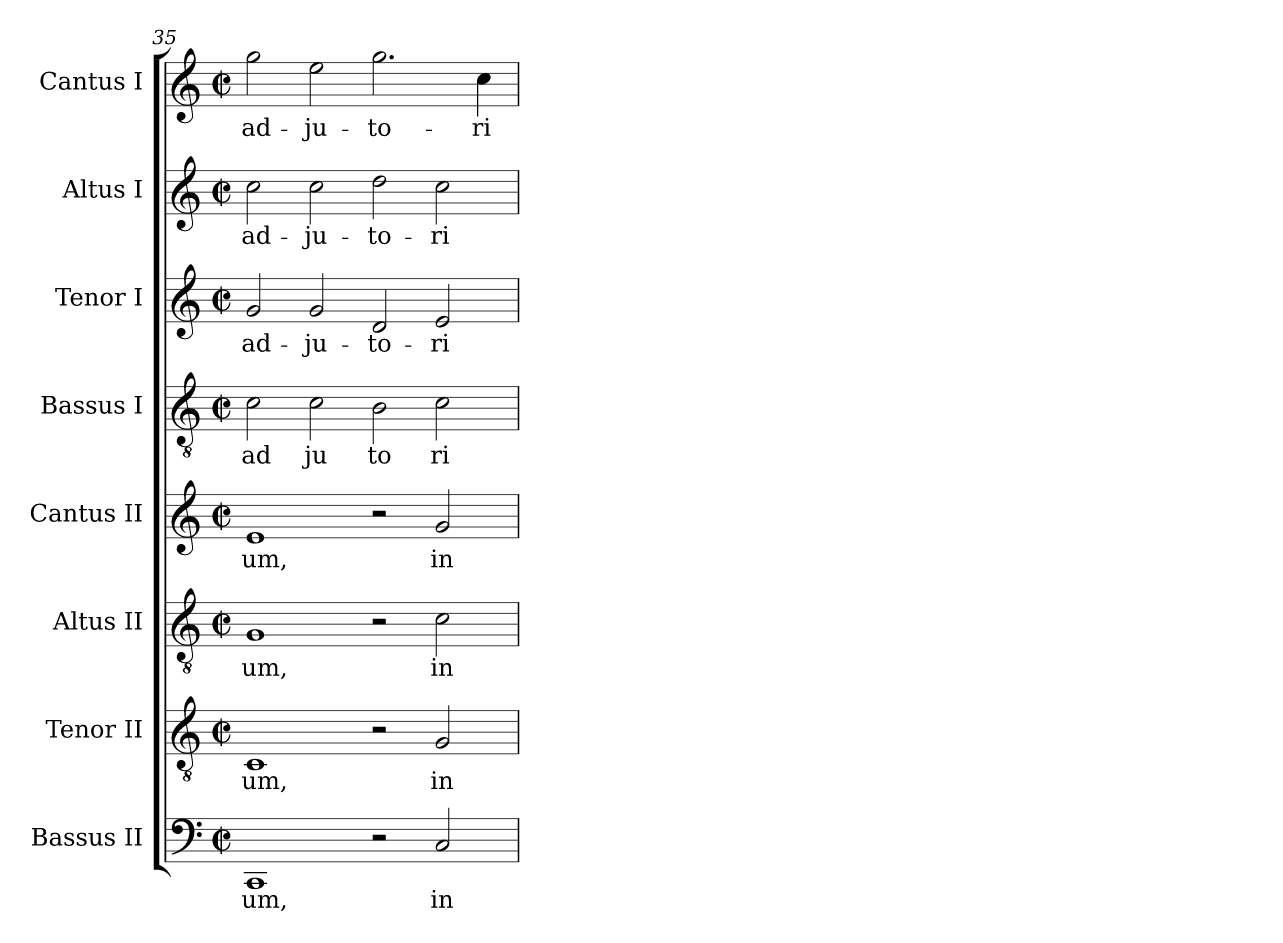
**kern	**text	**kern	**text	**kern	**text	**kern	**text	**kern	**text	**kern	**text	**kern	**text	**kern	**text
*part8	*part8	*part7	*part7	*part6	*part6	*part5	*part5	*part4	*part4	*part3	*part3	*part2	*part2	*part1	*part1
*staff8	*staff8	*staff7	*staff7	*staff6	*staff6	*staff5	*staff5	*staff4	*staff4	*staff3	*staff3	*staff2	*staff2	*staff1	*staff1
*I"Bassus II	*	*I"Tenor II	*	*I"Altus II	*	*I"Cantus II	*	*I"Bassus I	*	*I"Tenor I	*	*I"Altus I	*	*I"Cantus I	*
*clefF4	*	*clefGv2	*	*clefGv2	*	*clefG2	*	*clefGv2	*	*clefG2	*	*clefG2	*	*clefG2	*
*k[]	*	*k[]	*	*k[]	*	*k[]	*	*k[]	*	*k[]	*	*k[]	*	*k[]	*
*C:	*	*C:	*	*C:	*	*C:	*	*C:	*	*C:	*	*C:	*	*C:	*
*M2/2	*	*M2/2	*	*M2/2	*	*M2/2	*	*M2/2	*	*M2/2	*	*M2/2	*	*M2/2	*
*met(c|)	*	*met(c|)	*	*met(c|)	*	*met(c|)	*	*met(c|)	*	*met(c|)	*	*met(c|)	*	*met(c|)	*
=35	=35	=35	=35	=35	=35	=35	=35	=35	=35	=35	=35	=35	=35	=35	=35
!	!LO:LY:b:cj	!	!LO:LY:b:cj	!	!LO:LY:b:cj	!	!LO:LY:b:cj	!	!LO:LY:b:cj	!	!LO:LY:b:cj	!	!LO:LY:b:cj	!	!LO:LY:b:cj
1CC	-um,	1C	-um,	1G	-um,	1e	um,	2c\	ad	2g/	ad-	2cc\	ad-	2gg\	ad-
!	!	!	!	!	!	!	!	!	!LO:LY:b:cj	!	!LO:LY:b:cj	!	!LO:LY:b:cj	!	!LO:LY:b:cj
.	.	.	.	.	.	.	.	2c\	ju	2g/	-ju-	2cc\	-ju-	2ee\	-ju-
!	!	!	!	!	!	!	!	!	!LO:LY:b:cj	!	!LO:LY:b:cj	!	!LO:LY:b:cj	!	!LO:LY:b:cj
2r	.	2r	.	2r	.	2r	.	2B\	to	2d/	-to-	2dd\	-to-	2.gg\	-to-
!	!LO:LY:b:cj	!	!LO:LY:b:cj	!	!LO:LY:b:cj	!	!LO:LY:b:cj	!	!LO:LY:b:cj	!	!LO:LY:b:cj	!	!LO:LY:b:cj	!	!
2C/	in	2G/	in	2c\	in	2g/	in	2c\	ri	2e/	-ri-	2cc\	-ri-	.	.
!	!	!	!	!	!	!	!	!	!	!	!	!	!	!	!LO:LY:b:cj
.	.	.	.	.	.	.	.	.	.	.	.	.	.	4cc\	-ri-
=	=	=	=	=	=	=	=	=	=	=	=	=	=	=	=
*-	*-	*-	*-	*-	*-	*-	*-	*-	*-	*-	*-	*-	*-	*-	*-
